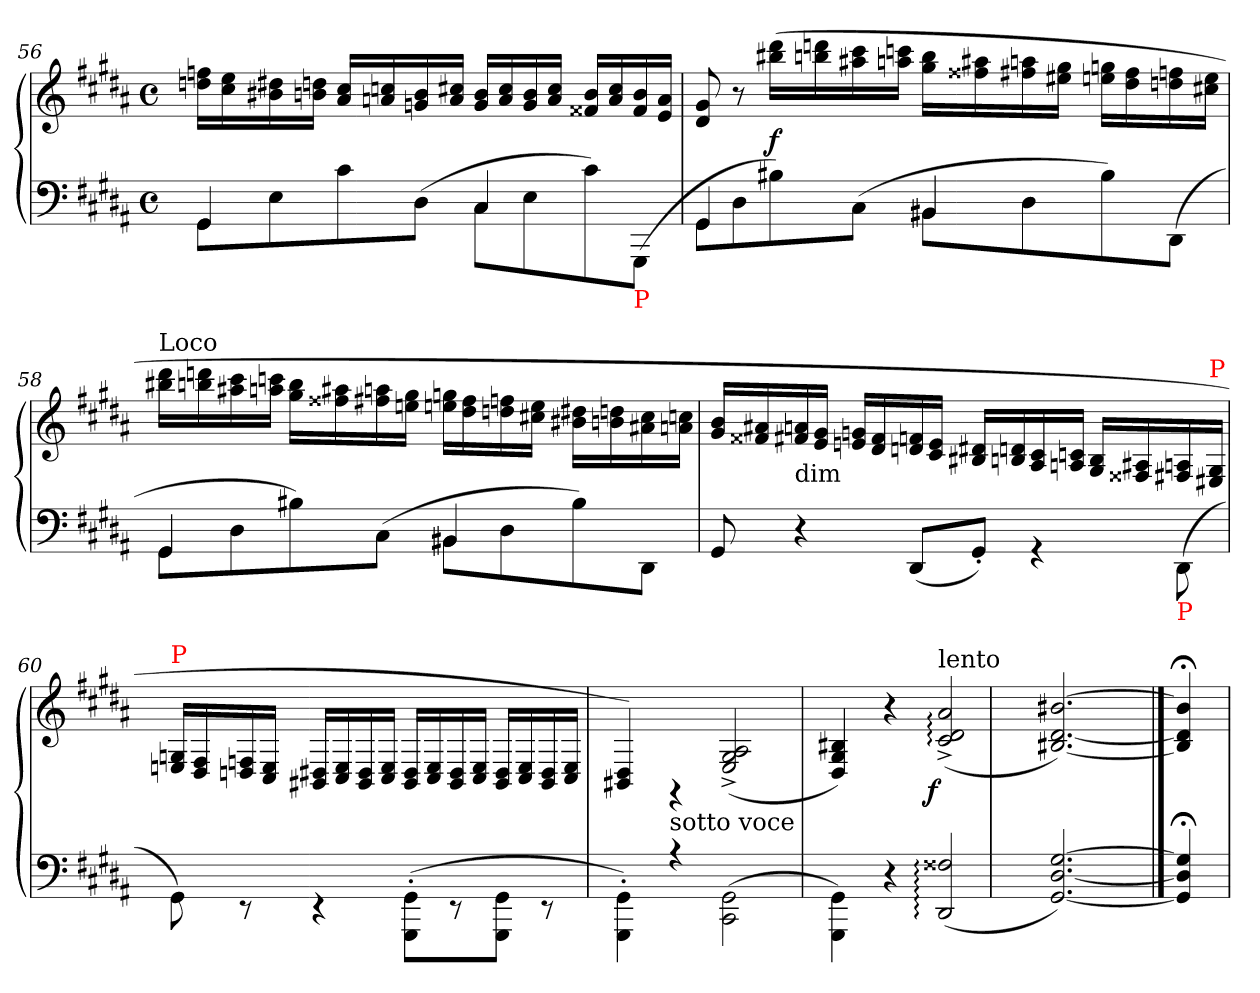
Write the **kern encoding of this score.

**kern	**kern	**dynam
*part1	*part1	*part1
*staff2	*staff1	*staff1/2
*clefF4	*clefG2	*
*k[f#c#g#d#a#]	*k[f#c#g#d#a#]	*
*M4/4	*M4/4	*
*met(c)	*met(c)	*
=56	=56	=56
*^	*	*
4GG#	8GG#L	16ffn 16ddnLL	.
.	.	16ee 16cc#	.
.	8E	16dd#X 16b#X	.
.	.	16ddn 16bnJJ	.
4ryy	8c#	16cc# 16a#LL	.
.	.	16ccn 16an	.
.	(>8D#J	16b 16gn	.
.	.	16cc#X 16aJJ	.
4C#	8C#\L	16b 16gLL	.
.	.	16cc# 16a	.
.	8E\	16b 16g	.
.	.	16cc# 16aJJ	.
4ryy	8c#\)	16b 16f##XLL	.
.	.	16cc# 16a	.
!	!LO:TX:b:color=red:t=P	!	!
.	(>8GGG#/J	16b 16f##	.
.	.	16a 16eJJ	.
=57	=57	=57	=57
4GG#	8GG#\L	8g# 8d#	.
.	8D#	8r	.
4ryy	8B#X)	(>16ddd# 16bb#XLL	f
.	.	16dddn 16bbn	.
.	(>8C#J	16ccc# 16aa#X	.
.	.	16cccn 16aanJJ	.
4BB#X	8BB#X\L	16bb 16gg#LL	.
.	.	16aa#X 16ff##X	.
.	8D#	16aan 16ff#X	.
.	.	16gg# 16ee#XJJ	.
4ryy	8B#)	16ggn 16eenLL	.
.	.	16ff# 16dd#	.
.	(>8DD#J	16ffn 16ddn	.
.	.	16ee 16cc#XJJ	.
=58	=58	=58	=58
!	!	!LO:TX:a:t=Loco	!
4GG#	8GG#L	16ddd# 16bb#XLL	.
.	.	16dddn 16bbn	.
.	8D#	16ccc# 16aa#X	.
.	.	16cccn 16aanJJ	.
4ryy	8B#X)	16bb 16gg#LL	.
.	.	16aa# 16ff##X	.
.	(>8C#J	16aan 16ff#X	.
.	.	16gg# 16eenJJ	.
4BB#X	8BB#XL	16ggn 16eenLL	.
.	.	16ff# 16dd#	.
.	8D#	16ffn 16ddn	.
.	.	16ee 16cc#XJJ	.
4ryy	8B#)	16dd# 16b#XLL	.
.	.	16ddn 16bn	.
.	8DD#J	16cc# 16a#X	.
.	.	16ccn 16anJJ	.
*v	*v	*	*
=59	=59	=59
8GG#	16b 16g#LL	.
.	16a#X 16f##X	.
!	!LO:TX:c:t=dim	!
4r	16an 16f#X	.
.	16g# 16eJJ	.
.	16gn 16enLL	.
.	16f# 16d#	.
(<8DD#L	16fn 16dn	.
.	16e 16c#JJ	.
8GG#'J)	16d#X 16B#XLL	.
.	16dn 16Bn	.
4rGG	16c#/ 16A#/	.
.	16cn/ 16An/JJ	.
.	16B/ 16G#/LL	.
.	16A#X/ 16F##X/	.
!LO:TX:b:color=red:t=P	!	!
(<8DD#\	16An/ 16F#X/	.
!	!LO:TX:a:color=red:t=P	!
.	16G#/ 16E#X/JJ	.
=60	=60	=60
!	!LO:TX:a:color=red:t=P	!
8GG#\)	16Gn/ 16En/LL	.
.	16F#/ 16D#/	.
8rEE	16Fn/ 16Dn/	.
.	16E/ 16C#/JJ	.
4rEE	16D#X/ 16BB#X/LL	.
.	16E/ 16C#/	.
.	16D#/ 16BB#/	.
.	16E/ 16C#/JJ	.
(<8GG#'<\ 8GGG#'<\L	16D#/ 16BB#/LL	.
.	16E/ 16C#/	.
8rEE	16D#/ 16BB#/	.
.	16E/ 16C#/JJ	.
8GG#\ 8GGG#\J	16D#/ 16BB#/LL	.
.	16E/ 16C#/	.
8rEE	16D#/ 16BB#/	.
.	16E/ 16C#/JJ	.
=61	=61	=61
4GG#'<\ 4GGG#'<\)	4BB#X/ 4D#/)	.
!	!LO:TX:b:t=sotto voce	!
4rA	4rGG	.
(<2GG#\ 2CC#\	(>2A#^>/ 2G#^>/ 2E^>/	.
=62	=62	=62
4GG#\ 4GGG#\)	4B#X/ 4G#/ 4D#/)	.
4r	4r	.
!	!LO:TX:a:t=lento	!
!LO:N:vis=2	!LO:N:vis=2	!LO:DY:rj
(<4F##X: 4DD#:	(>4a#:^ 4d#:^ 4c#:^	f
=63	=63	=63
4ryy	4ryy	.
[2.G# [2.D# [2.GG#)	[2.b#X [2.d# [2.B#X)	.
==64	==64	==64
4G#];< 4D#];< 4GG#];<	4b#];< 4d#];< 4B#];<	.
=	=	=
*-	*-	*-
